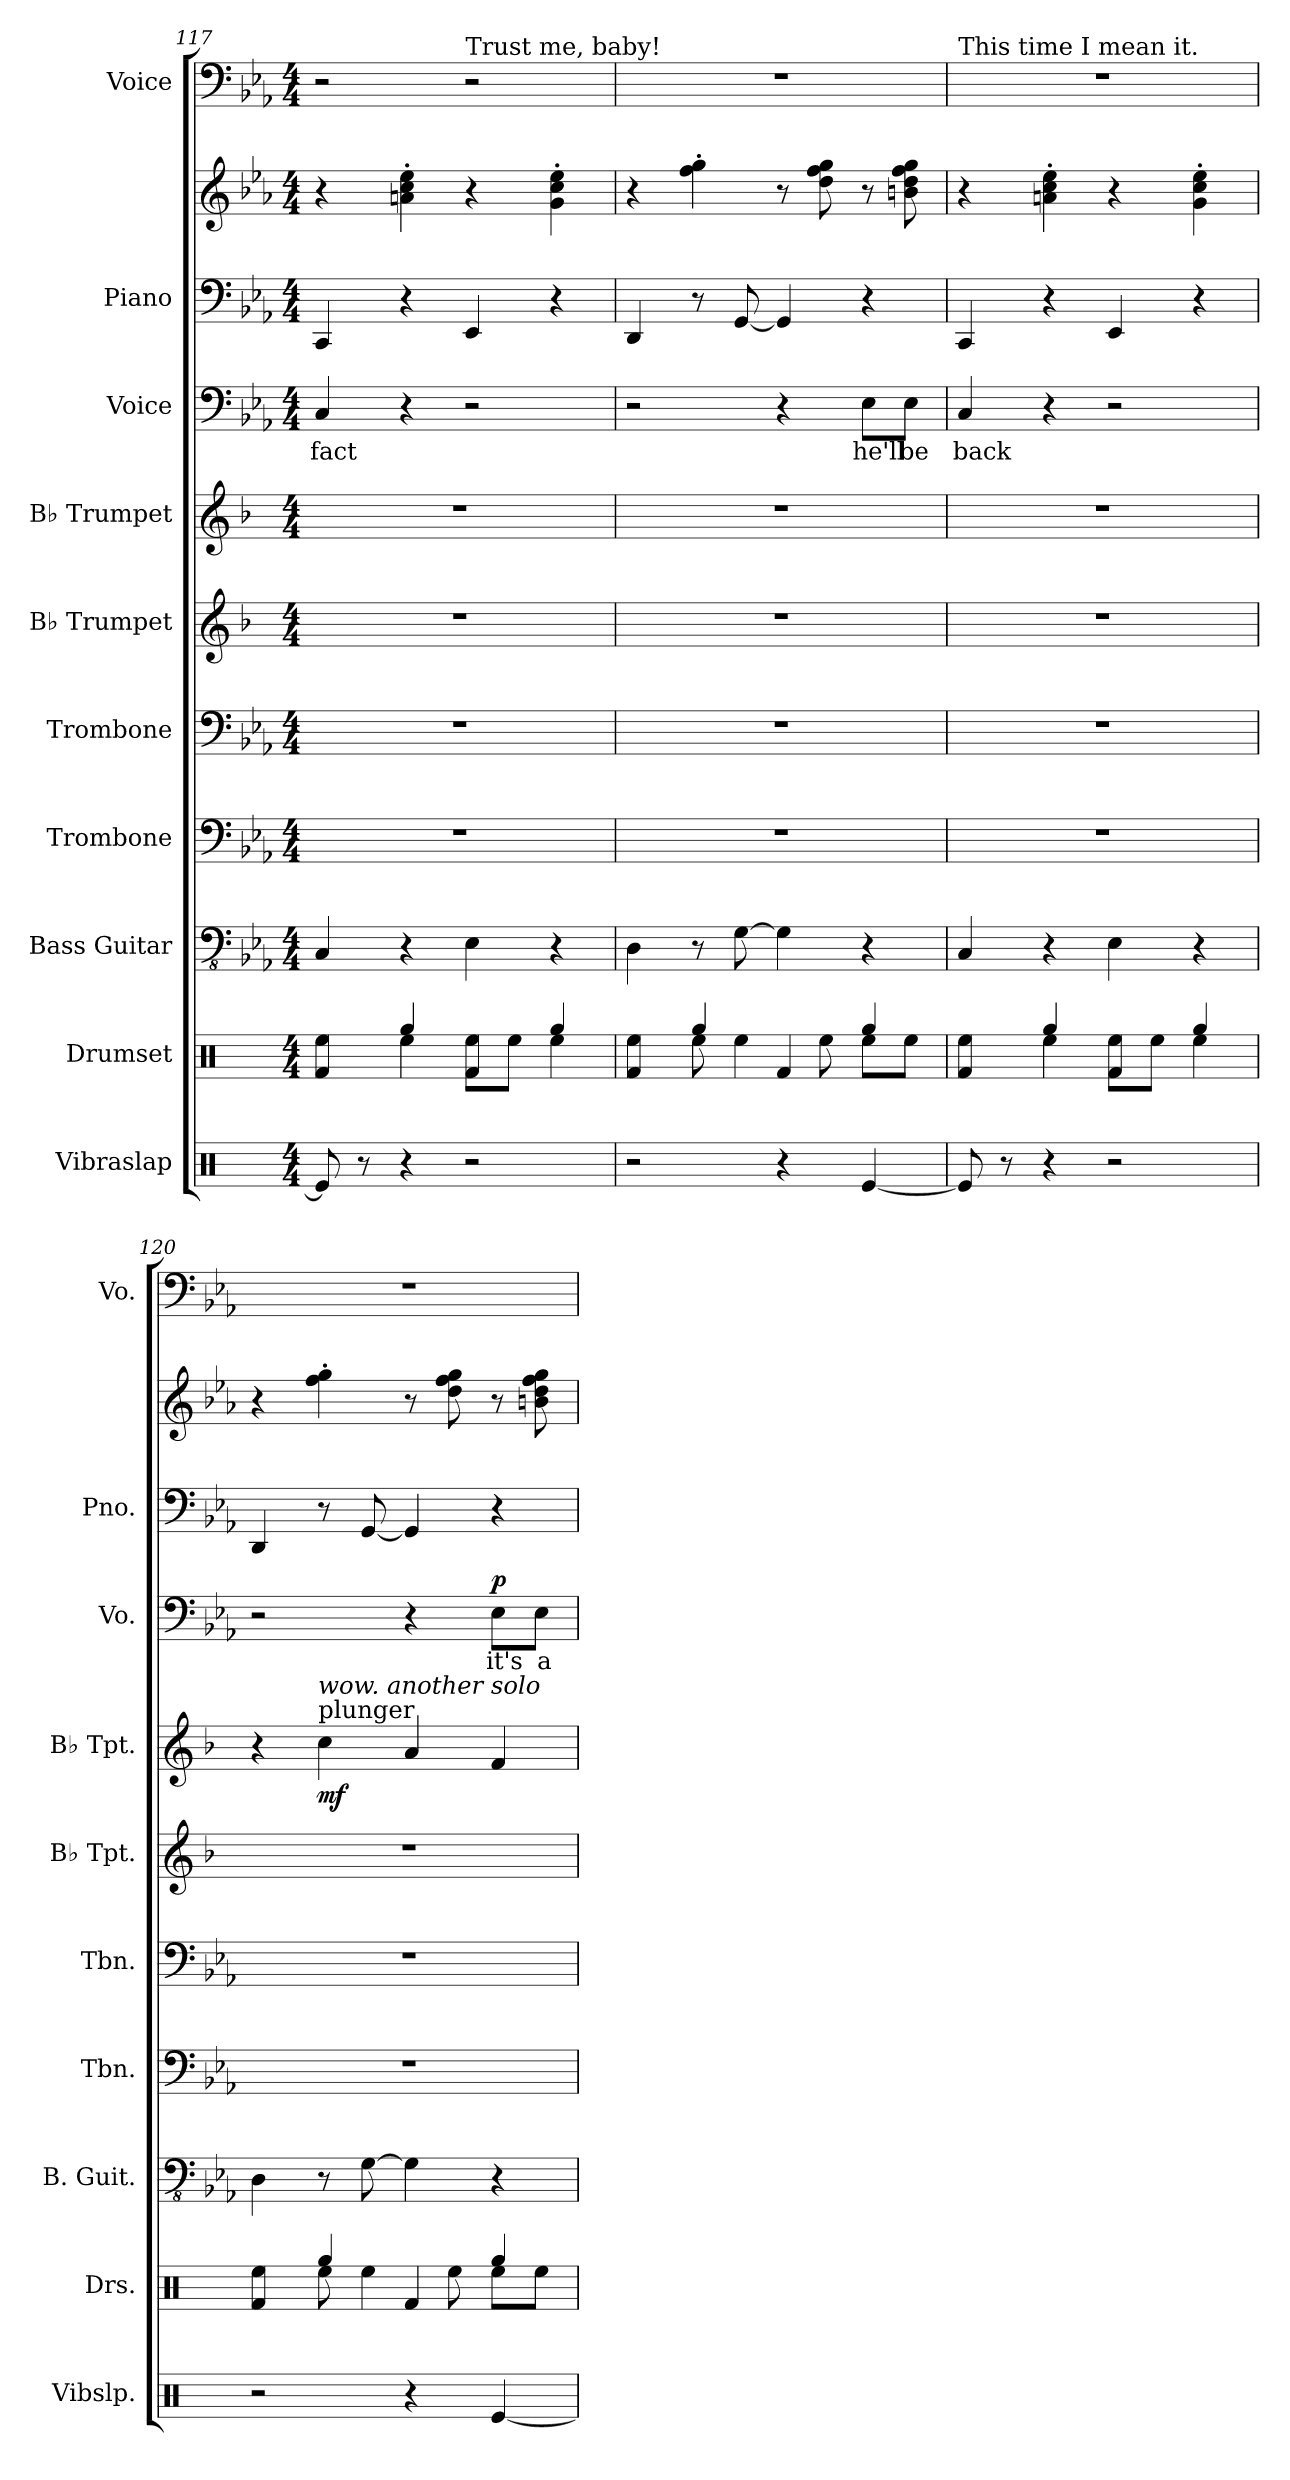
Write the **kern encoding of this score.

**kern	**kern	**kern	**kern	**kern	**kern	**kern	**dynam	**kern	**text	**dynam	**kern	**kern	**kern
*part10	*part9	*part8	*part7	*part6	*part5	*part4	*part4	*part3	*part3	*part3	*part2	*part2	*part1
*staff11	*staff10	*staff9	*staff8	*staff7	*staff6	*staff5	*staff5	*staff4	*staff4	*staff4	*staff3	*staff2	*staff1
*I"Vibraslap	*I"Drumset	*I"Bass Guitar	*I"Trombone	*I"Trombone	*I"B♭ Trumpet	*I"B♭ Trumpet	*	*I"Voice	*	*	*I"Piano	*	*I"Voice
*I'Vibslp.	*I'Drs.	*I'B. Guit.	*I'Tbn.	*I'Tbn.	*I'B♭ Tpt.	*I'B♭ Tpt.	*	*I'Vo.	*	*	*I'Pno.	*	*I'Vo.
*clefX	*clefX	*clefFv4	*clefF4	*clefF4	*clefG2	*clefG2	*	*clefF4	*	*	*clefF4	*clefG2	*clefF4
*	*	*	*	*	*ITrd1c2	*ITrd1c2	*	*	*	*	*	*	*
*k[]	*k[]	*k[b-e-a-]	*k[b-e-a-]	*k[b-e-a-]	*k[b-e-a-]	*k[b-e-a-]	*	*k[b-e-a-]	*	*	*k[b-e-a-]	*k[b-e-a-]	*k[b-e-a-]
*M4/4	*M4/4	*M4/4	*M4/4	*M4/4	*M4/4	*M4/4	*	*M4/4	*	*	*M4/4	*M4/4	*M4/4
=117	=117	=117	=117	=117	=117	=117	=117	=117	=117	=117	=117	=117	=117
*	*^	*	*	*	*	*	*	*	*	*	*	*	*
!	!	!	!	!	!	!	!	!	!	!LO:LY:b	!	!	!	!
8Re/]	4Rf/	4Ree\	4CC/	1r	1r	1r	1r	.	4C/	fact	.	4CC/	4r	2r
8r	.	.	.	.	.	.	.	.	.	.	.	.	.	.
4r	4Rgg/	4Ree\	4r	.	.	.	.	.	4r	.	.	4r	4an\' 4cc\' 4ee-\'	.
!	!	!	!	!	!	!	!	!	!	!	!	!	!	!LO:TX:a:t=Trust me, baby!
2r	4Rf/	8Ree\L	4EE-\	.	.	.	.	.	2r	.	.	4EE-/	4r	2r
.	.	8Ree\J	.	.	.	.	.	.	.	.	.	.	.	.
.	4Rgg/	4Ree\	4r	.	.	.	.	.	.	.	.	4r	4g\' 4cc\' 4ee-\'	.
!!LO:PB:g=z
=118	=118	=118	=118	=118	=118	=118	=118	=118	=118	=118	=118	=118	=118	=118
2r	4Rf/	4Ree\	4DD\	1r	1r	1r	1r	.	2r	.	.	4DD/	4r	1r
.	4Rgg/	8Ree\	8r	.	.	.	.	.	.	.	.	8r	4ff\' 4gg\'	.
.	.	4Ree\	[8GG\	.	.	.	.	.	.	.	.	[8GG/	.	.
4r	4Rf/	.	4GG\]	.	.	.	.	.	4r	.	.	4GG/]	8r	.
.	.	8Ree\	.	.	.	.	.	.	.	.	.	.	8dd\ 8ff\ 8gg\	.
!	!	!	!	!	!	!	!	!	!	!LO:LY:b	!	!	!	!
[4Re/	4Rgg/	8Ree\L	4r	.	.	.	.	.	8E-\L	he'll	.	4r	8r	.
!	!	!	!	!	!	!	!	!	!	!LO:LY:b	!	!	!	!
.	.	8Ree\J	.	.	.	.	.	.	8E-\J	be	.	.	8bn\ 8dd\ 8ff\ 8gg\	.
=119	=119	=119	=119	=119	=119	=119	=119	=119	=119	=119	=119	=119	=119	=119
!	!	!	!	!	!	!	!	!	!	!	!	!	!	!LO:TX:a:t=This time I mean it.
!	!	!	!	!	!	!	!	!	!	!LO:LY:b	!	!	!	!
8Re/]	4Rf/	4Ree\	4CC/	1r	1r	1r	1r	.	4C/	back	.	4CC/	4r	1r
8r	.	.	.	.	.	.	.	.	.	.	.	.	.	.
4r	4Rgg/	4Ree\	4r	.	.	.	.	.	4r	.	.	4r	4an\' 4cc\' 4ee-\'	.
2r	4Rf/	8Ree\L	4EE-\	.	.	.	.	.	2r	.	.	4EE-/	4r	.
.	.	8Ree\J	.	.	.	.	.	.	.	.	.	.	.	.
.	4Rgg/	4Ree\	4r	.	.	.	.	.	.	.	.	4r	4g\' 4cc\' 4ee-\'	.
=120	=120	=120	=120	=120	=120	=120	=120	=120	=120	=120	=120	=120	=120	=120
2r	4Rf/	4Ree\	4DD\	1r	1r	1r	4r	.	2r	.	.	4DD/	4r	1r
!	!	!	!	!	!	!	!LO:TX:a:t=plunger	!	!	!	!	!	!	!
!	!	!	!	!	!	!	!LO:TX:a:i:t=wow. another solo	!	!	!	!	!	!	!
!	!	!	!	!	!	!	!	!LO:DY:b	!	!	!	!	!	!
.	4Rgg/	8Ree\	8r	.	.	.	4b-\	mf	.	.	.	8r	4ff\' 4gg\'	.
.	.	4Ree\	[8GG\	.	.	.	.	.	.	.	.	[8GG/	.	.
4r	4Rf/	.	4GG\]	.	.	.	4g/	.	4r	.	.	4GG/]	8r	.
.	.	8Ree\	.	.	.	.	.	.	.	.	.	.	8dd\ 8ff\ 8gg\	.
!	!	!	!	!	!	!	!	!	!	!LO:LY:b	!LO:DY:b	!	!	!
[4Re/	4Rgg/	8Ree\L	4r	.	.	.	4e-/	.	8E-\L	it's	p	4r	8r	.
!	!	!	!	!	!	!	!	!	!	!LO:LY:b	!	!	!	!
.	.	8Ree\J	.	.	.	.	.	.	8E-\J	a	.	.	8bn\ 8dd\ 8ff\ 8gg\	.
*	*v	*v	*	*	*	*	*	*	*	*	*	*	*	*
=	=	=	=	=	=	=	=	=	=	=	=	=	=
*-	*-	*-	*-	*-	*-	*-	*-	*-	*-	*-	*-	*-	*-
